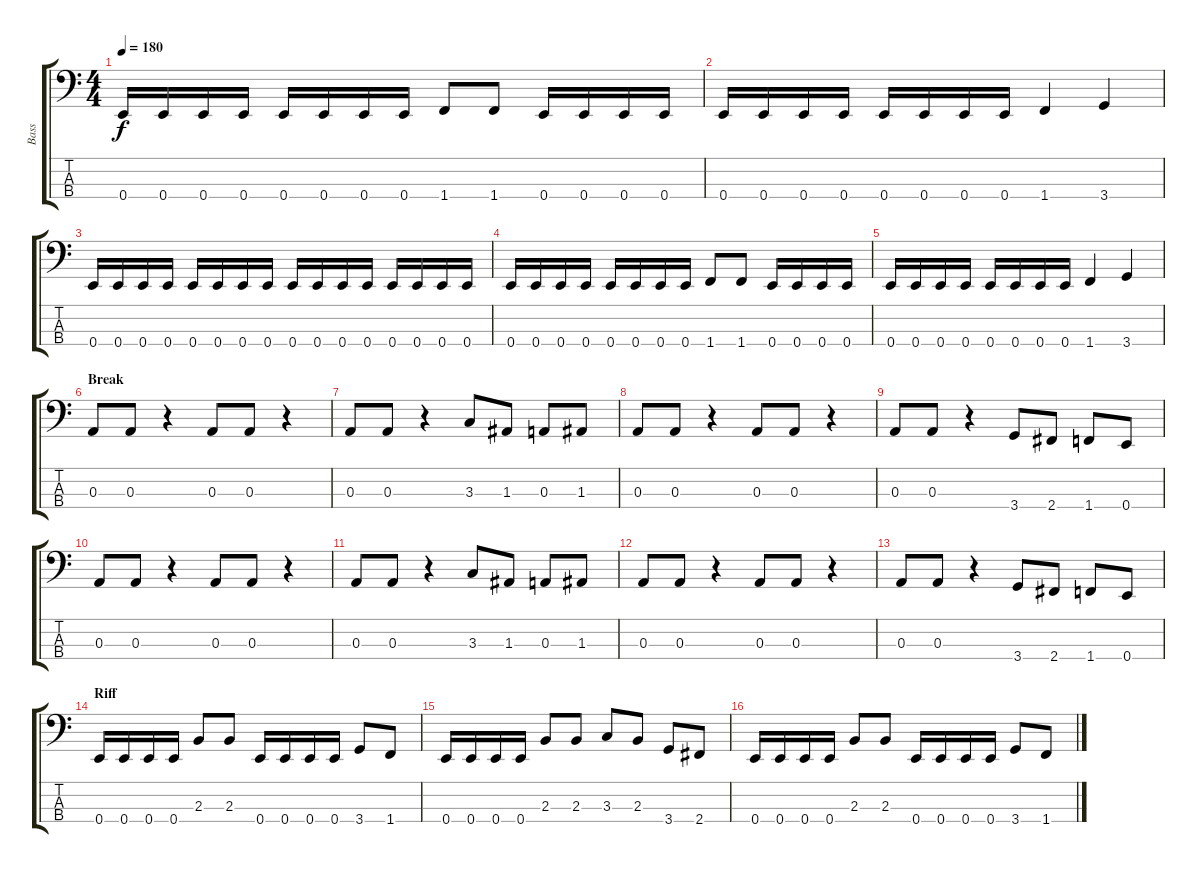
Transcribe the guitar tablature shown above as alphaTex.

\track ("Bass" "Bass") {instrument electricbassfinger}
\staff {score tabs}
\tuning (G2 D2 A1 E1) {hide}
\ts (4 4)
\tempo 180
\clef f4
\ks c
0.4.16{dy f} 0.4.16 0.4.16 0.4.16 0.4.16 0.4.16 0.4.16 0.4.16 1.4.8 1.4.8 0.4.16 0.4.16 0.4.16 0.4.16 |
0.4.16 0.4.16 0.4.16 0.4.16 0.4.16 0.4.16 0.4.16 0.4.16 1.4.4 3.4.4 |
0.4.16 0.4.16 0.4.16 0.4.16 0.4.16 0.4.16 0.4.16 0.4.16 0.4.16 0.4.16 0.4.16 0.4.16 0.4.16 0.4.16 0.4.16 0.4.16 |
0.4.16 0.4.16 0.4.16 0.4.16 0.4.16 0.4.16 0.4.16 0.4.16 1.4.8 1.4.8 0.4.16 0.4.16 0.4.16 0.4.16 |
0.4.16 0.4.16 0.4.16 0.4.16 0.4.16 0.4.16 0.4.16 0.4.16 1.4.4 3.4.4 |
\section ("" "Break")
0.3.8 0.3.8 r.4 0.3.8 0.3.8 r.4 |
0.3.8 0.3.8 r.4 3.3.8 1.3.8 0.3.8 1.3.8 |
0.3.8 0.3.8 r.4 0.3.8 0.3.8 r.4 |
0.3.8 0.3.8 r.4 3.4.8 2.4.8 1.4.8 0.4.8 |
0.3.8 0.3.8 r.4 0.3.8 0.3.8 r.4 |
0.3.8 0.3.8 r.4 3.3.8 1.3.8 0.3.8 1.3.8 |
0.3.8 0.3.8 r.4 0.3.8 0.3.8 r.4 |
0.3.8 0.3.8 r.4 3.4.8 2.4.8 1.4.8 0.4.8 |
\section ("" "Riff")
0.4.16 0.4.16 0.4.16 0.4.16 2.3.8 2.3.8 0.4.16 0.4.16 0.4.16 0.4.16 3.4.8 1.4.8 |
0.4.16 0.4.16 0.4.16 0.4.16 2.3.8 2.3.8 3.3.8 2.3.8 3.4.8 2.4.8 |
0.4.16 0.4.16 0.4.16 0.4.16 2.3.8 2.3.8 0.4.16 0.4.16 0.4.16 0.4.16 3.4.8 1.4.8
